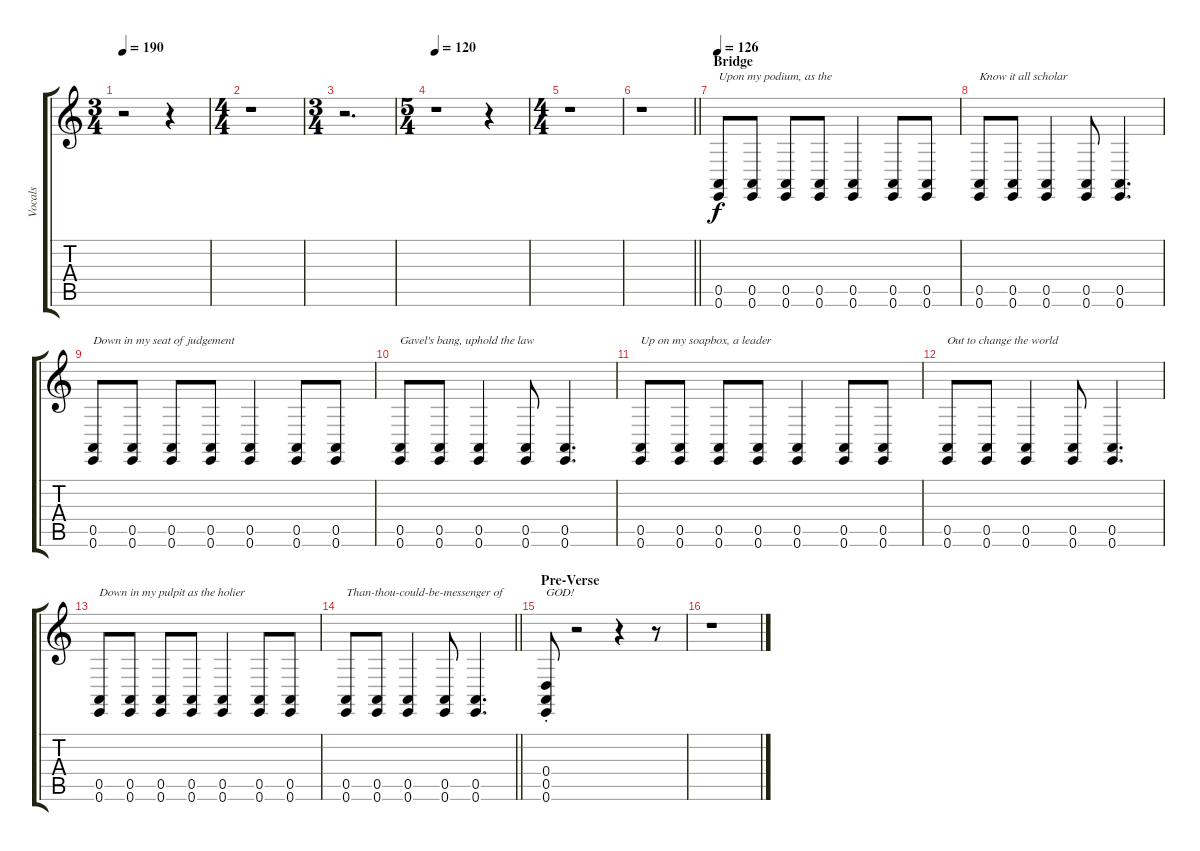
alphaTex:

\track ("Vocals" "Vocals") {instrument lead2sawtooth}
\staff {score tabs}
\tuning (E4 B3 G3 D3 A2 E2) {hide}
\ts (3 4)
\tempo 190
\clef g2
\ks c
r.2{dy f} r.4 |
\ts (4 4)
r.1 |
\ts (3 4)
r.2{d} |
\ts (5 4)
\tempo 120
r.1 r.4 |
\ts (4 4)
r.1 |
\barLineRight lightlight
r.1 |
\section ("" "Bridge")
\tempo 126
(0.5 0.6).8{txt "Upon my podium, as the" volume 16} (0.5 0.6).8 (0.5 0.6).8 (0.5 0.6).8 (0.5 0.6).4 (0.5 0.6).8 (0.5 0.6).8 |
(0.5 0.6).8{txt "Know it all scholar"} (0.5 0.6).8 (0.5 0.6).4 (0.5 0.6).8 (0.5 0.6).4{d} |
(0.5 0.6).8{txt "Down in my seat of judgement"} (0.5 0.6).8 (0.5 0.6).8 (0.5 0.6).8 (0.5 0.6).4 (0.5 0.6).8 (0.5 0.6).8 |
(0.5 0.6).8{txt "Gavel's bang, uphold the law"} (0.5 0.6).8 (0.5 0.6).4 (0.5 0.6).8 (0.5 0.6).4{d} |
(0.5 0.6).8{txt "Up on my soapbox, a leader"} (0.5 0.6).8 (0.5 0.6).8 (0.5 0.6).8 (0.5 0.6).4 (0.5 0.6).8 (0.5 0.6).8 |
(0.5 0.6).8{txt "Out to change the world"} (0.5 0.6).8 (0.5 0.6).4 (0.5 0.6).8 (0.5 0.6).4{d} |
(0.5 0.6).8{txt "Down in my pulpit as the holier"} (0.5 0.6).8 (0.5 0.6).8 (0.5 0.6).8 (0.5 0.6).4 (0.5 0.6).8 (0.5 0.6).8 |
\barLineRight lightlight
(0.5 0.6).8{txt "Than-thou-could-be-messenger of"} (0.5 0.6).8 (0.5 0.6).4 (0.5 0.6).8 (0.5 0.6).4{d} |
\section ("" "Pre-Verse")
(0.4 0.5{st} 0.6{st}).8{txt "GOD!"} r.2 r.4 r.8 |
r.1{volume 14 instrument lead2sawtooth}
